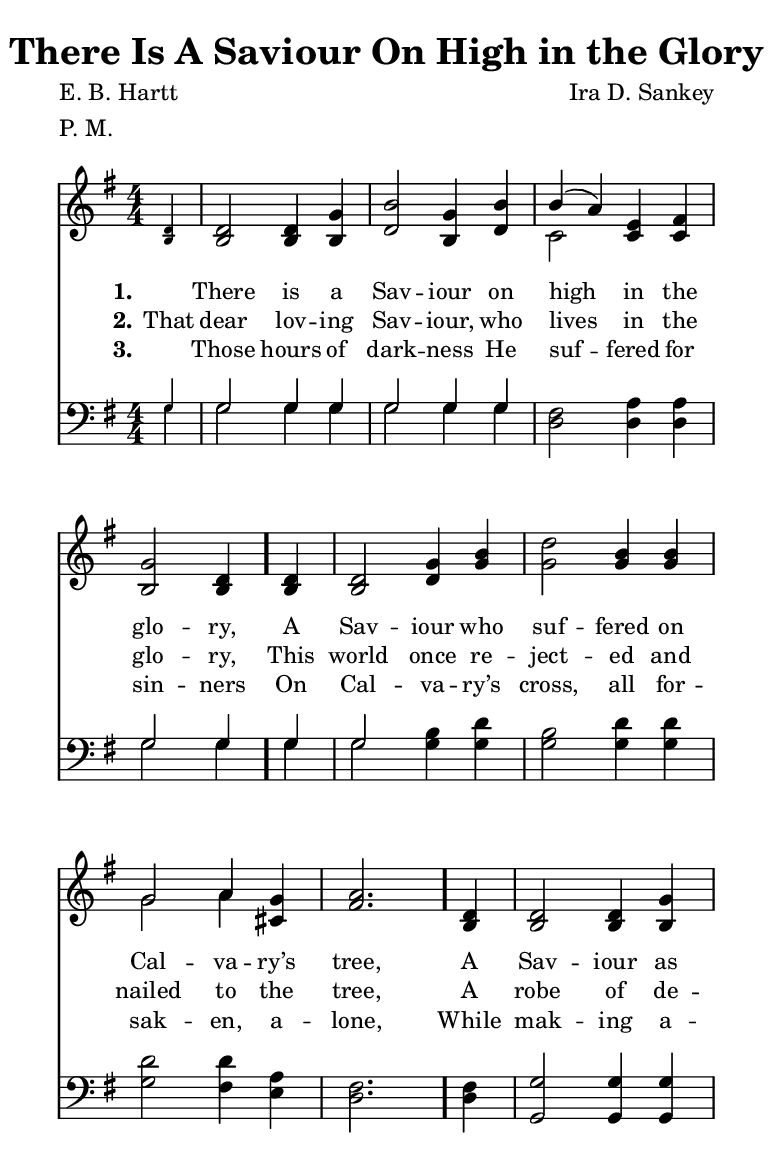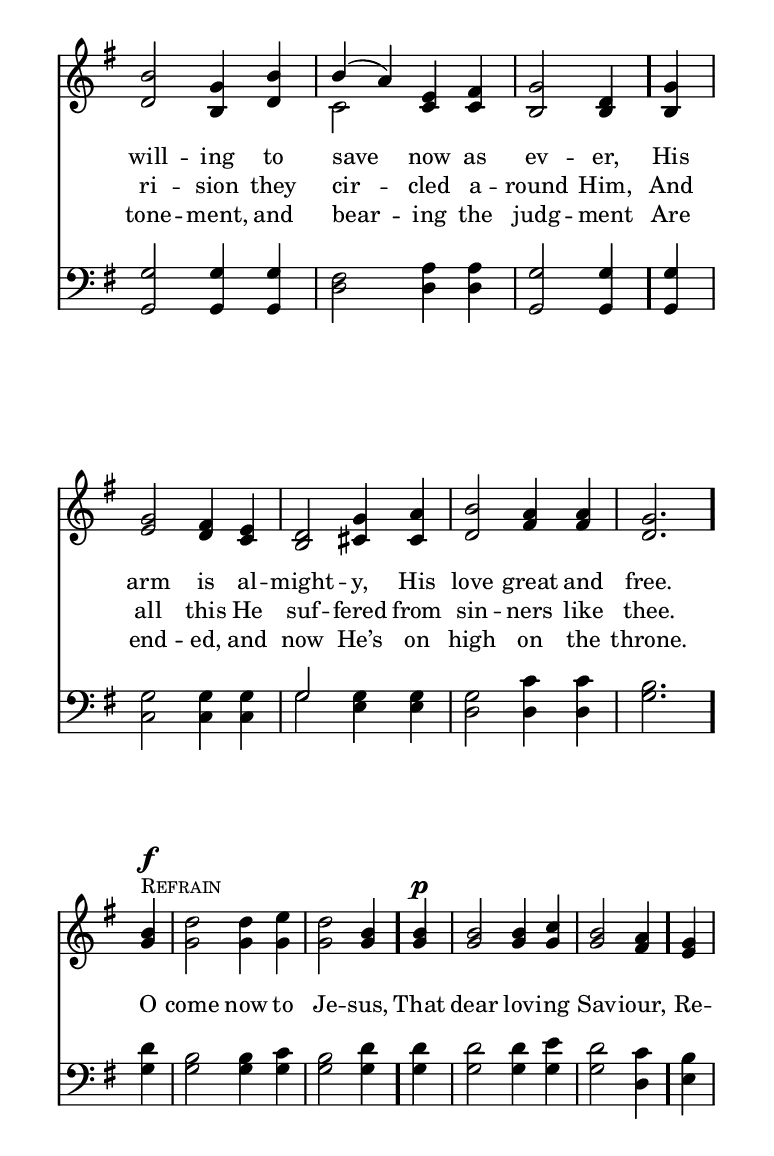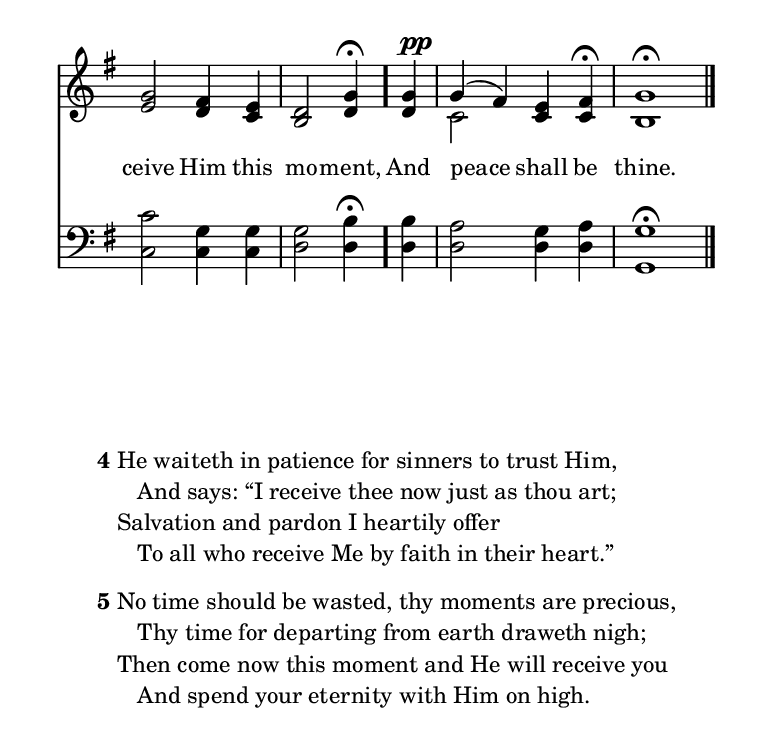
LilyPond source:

\include "common/global.ily"
\paper {
  \include "common/paper.ily"
  ragged-last-bottom = ##t
  systems-per-page = #(cond (is-eogsized 4) (#t #f))
  system-count = #(cond (is-eogsized 5) (#t #f))
}

\header{
  hymnnumber = "124"
  title = "There Is A Saviour On High in the Glory"
  tunename = ""
  meter = "P. M."
  poet = "E. B. Hartt"
  composer = "Ira D. Sankey"
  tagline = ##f
}

ta = { \tempo 4=120 }
tb = { \tempo 4=60 }

global = {
  \include "common/overrides.ily"
  \override Staff.TimeSignature.style = #'numbered
  \time 4/4
  \override Score.MetronomeMark.transparent = ##t % hide all fermata changes too
  \key g \major
  \ta
  \partial 4
  \autoBeamOff
}

notesSoprano = {
\global
\relative c' {

  \once \override NoteHead.font-size = #-4 d4 |
  d2 d4 g | b2 g4 b | b( a) e fis | g2 d4
  d4 | d2 g4 b | d2 b4 b | g2 a4 g | a2.
  d,4 | d2 d4 g | b2 g4 b | b( a) e fis | g2 d4
  g4 | g2 fis4 e | d2 g4 a | b2 a4 a | g2.

  << s^\markup { \small \caps "Refrain" } % TODO arrange REFRAIN and dynamic forte appropriately
  { b4^\markup \dynamic f | d2 d4 e d2 b4 } >>
  b^\markup \dynamic p | b2 b4 c | b2 a4
  g4 | g2 fis4 e | d2 \tb g4 \fermata \ta
  g4^\markup \dynamic pp | g( fis) e \tb fis \fermata | g1 \fermata \ta |

  \bar "|."

}
}

notesAlto = {
\global
\relative e' {

  \once \override NoteHead.font-size = #-4 b4 |
  b2 b4 b | d2 b4 d | c2 c4 c | b2 b4
  b4 | b2 d4 g | g2 g4 g | g2 a4 cis, | fis2.
  b,4 | b2 b4 b | d2 b4 d | c2 c4 c | b2 b4
  b4 | e2 d4 c | b2 cis4 cis | d2 fis4 fis | d2.

  g4 | g2 g4 g | g2 g4
  g | g2 g4 g | g2 fis4
  e4 | e2 d4 c | b2 d4
  d4 | c2 c4 c | b1 |

}
}

notesTenor = {
\global
\relative a {

  \once \override NoteHead.font-size = #-4 g4 |
  g2 g4 g | g2 g4 g | fis2 a4 a | g2 g4
  g4 | g2 b4 d | b2 d4 d | d2 d4 a | fis2.
  fis4 | g2 g4 g | g2 g4 g | fis2 a4 a | g2 g4
  g4 | g2 g4 g | g2 g4 g | g2 c4 c | b2.

  d4 | b2 b4 c | b2 d4
  d | d2 d4 e | d2 c4
  b4 | c2 g4 g | g2 b4
  b4 | a2 g4 a | g1 |
}
}

notesBass = {
\global
\relative f {

  \once \override NoteHead.font-size = #-4 g4 |
  g2 g4 g | g2 g4 g | d2 d4 d4 | g2 g4
  g4 | g2 g4 g | g2 g4 g | g2 fis4 e | d2.
  d4 | g,2 g4 g | g2 g4 g | d'2 d4 d | g,2 g4
  g4 | c2 c4 c | g'2 e4 e | d2 d4 d | g2.

  g4 | g2 g4 g | g2 g4
  g | g2 g4 g | g2 d4
  e4 | c2 c4 c | d2 d4 \fermata
  d4 | d2 d4 d | g,1 \fermata |

}
}

Refrain = \lyricmode {

O come now to Je -- sus, \bar "."
That dear lov -- ing Sav -- iour, \bar "."
Re -- ceive Him this mo -- ment, \bar "."
And peace shall be thine. \bar "."

}

wordsA = \lyricmode {
\set stanza = "1."

"" There is a Sav -- iour on high in the glo -- ry, \bar "."
A Sav -- iour who suf -- fered on Cal -- va -- ry’s tree, \bar "."
A Sav -- iour as will -- ing to save now as ev -- er, \bar "."
His arm is al -- might -- y, His love great and free. \bar "."

}

wordsB = \lyricmode {
\set stanza = "2."

That dear lov -- ing Sav -- iour, who lives in the glo -- ry,
This world once re -- ject -- ed and nailed to the tree,
A robe of de -- ri -- sion they cir -- cled a -- round Him,
And all this He suf -- fered from sin -- ners like thee.

\Refrain

}

wordsC = \lyricmode {
\set stanza = "3."

"" Those hours of dark -- ness He suf -- fered for sin -- ners
On Cal -- va -- ry’s cross, all for -- sak -- en, a -- lone,
While mak -- ing a -- tone -- ment, and bear -- ing the judg -- ment
Are end -- ed, and now He’s on high on the throne.

}

wordsD = \markuplist {

\line { He waiteth in patience for sinners to trust Him, }
\line { { \hspace #2 } And says: “I receive thee now just as thou art; }
\line { Salvation and pardon I heartily offer }
\line { { \hspace #2 } To all who receive Me by faith in their heart.” }

}

wordsE = \markuplist {

\line { No time should be wasted, thy moments are precious, }
\line { { \hspace #2 } Thy time for departing from earth draweth nigh; }
\line { Then come now this moment and He will receive you }
\line { { \hspace #2 } And spend your eternity with Him on high. }

}

\score {
  \context ChoirStaff <<
    \context Staff = upper <<
      \set Staff.autoBeaming = ##f
      \set ChoirStaff.systemStartDelimiter = #'SystemStartBar
      \set ChoirStaff.printPartCombineTexts = ##f
      \partcombine #'(2 . 9) \notesSoprano \notesAlto
      \context NullVoice = sopranos { \voiceOne << \notesSoprano >> }
      \context NullVoice = altos { \voiceTwo << \notesAlto >> }
      \context Lyrics = one   \lyricsto sopranos \wordsA
      \context Lyrics = two   \lyricsto sopranos \wordsB
      \context Lyrics = three \lyricsto sopranos \wordsC
    >>
    \context Staff = men <<
      \set Staff.autoBeaming = ##f
      \clef bass
      \set ChoirStaff.printPartCombineTexts = ##f
      \partcombine #'(2 . 9) \notesTenor \notesBass
      \context NullVoice = tenors { \voiceOne << \notesTenor >> }
      \context NullVoice = basses { \voiceTwo << \notesBass >> }
    >>
  >>
  \layout {
    \include "common/layout.ily"
  }
  \midi{
    \include "common/midi.ily"
  }
}

\noPageBreak

\markup { \fill-line { \column {
  \line{ \bold 4 \column { \wordsD } } \combine \null \vspace #0.4
  \line{ \bold 5 \column { \wordsE } } \combine \null \vspace #0.4
} } }

\version "2.19.49"  % necessary for upgrading to future LilyPond versions.

% vi:set et ts=2 sw=2 ai nocindent syntax=lilypond:
